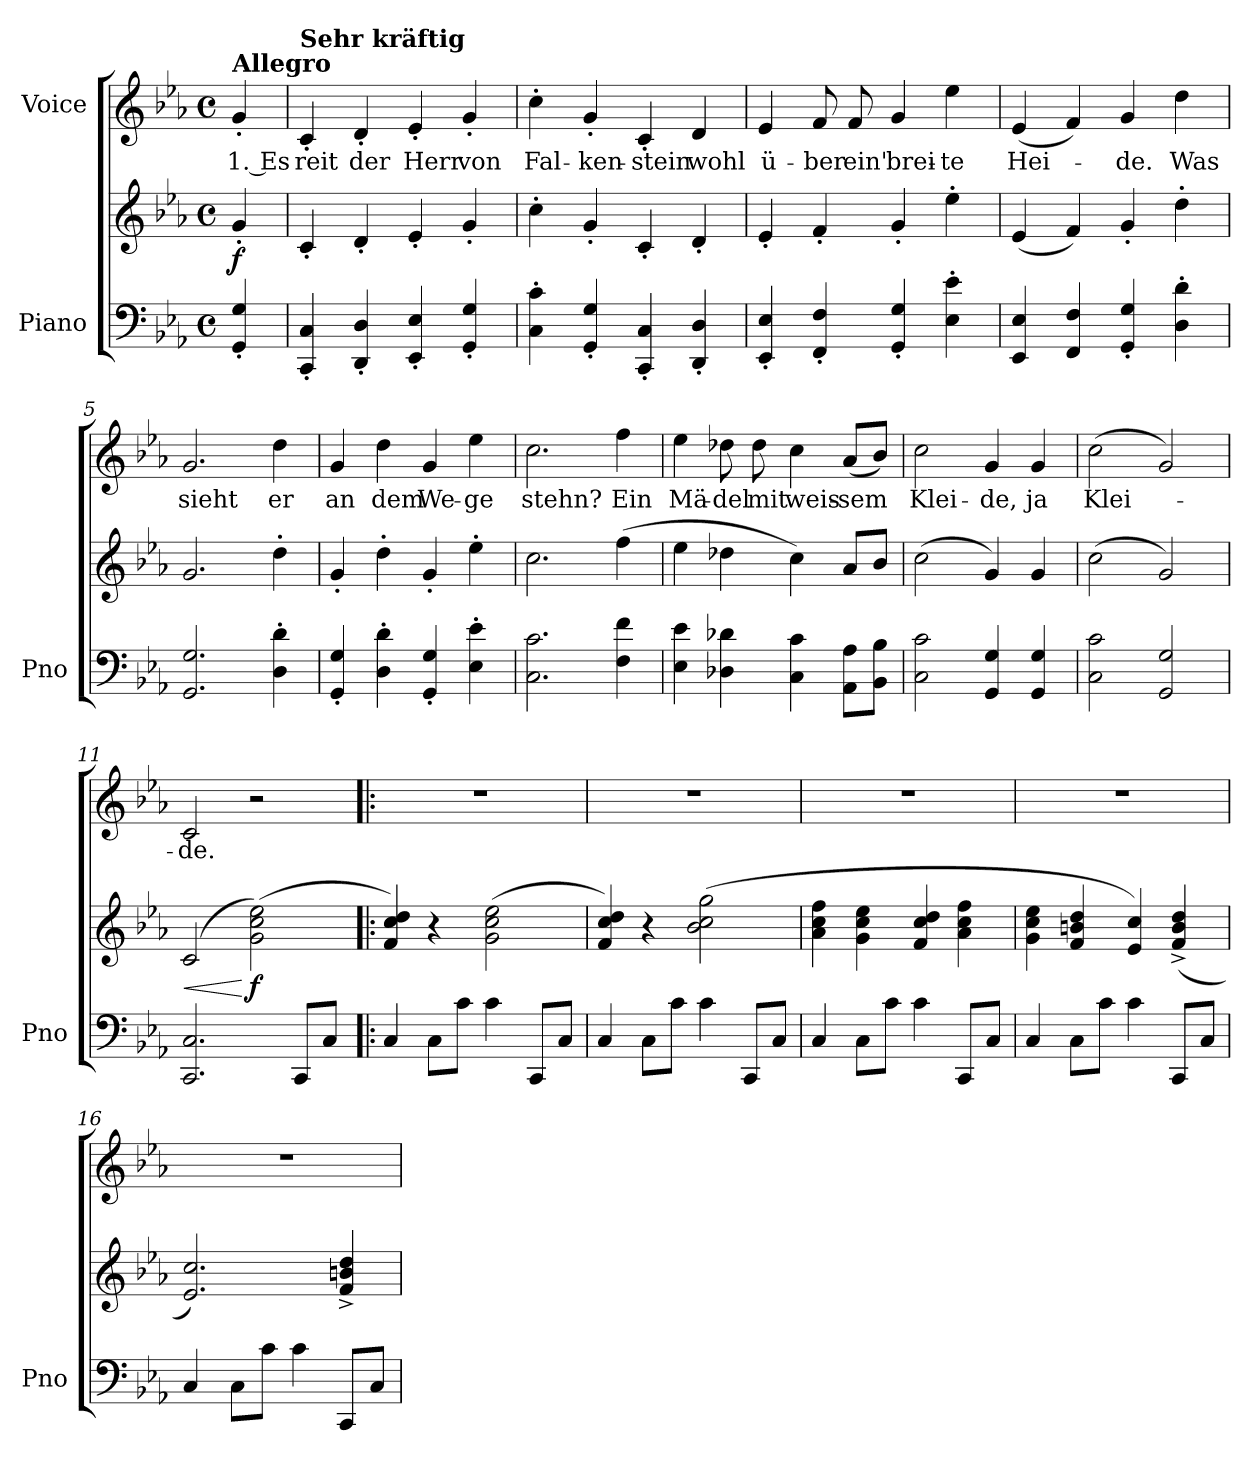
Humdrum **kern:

**kern	**kern	**dynam	**kern	**text
*part2	*part2	*part2	*part1	*part1
*staff3	*staff2	*staff2/3	*staff1	*staff1
*I"Piano	*	*	*I"Voice	*
*I'Pno	*	*	*	*
*clefF4	*clefG2	*	*clefG2	*
*k[b-e-a-]	*k[b-e-a-]	*	*k[b-e-a-]	*
*M4/4	*M4/4	*	*M4/4	*
*met(c)	*met(c)	*	*met(c)	*
=	=	=	=	=
!	!	!	!LO:TX:a:B:t=Allegro	!
!	!	!LO:DY:b	!	!LO:LY:b
4GG/' 4G/'	4g'/	f	4g'/	1. Es
=1	=1	=1	=1	=1
!	!	!	!LO:TX:a:B:t=Sehr kräftig	!
!	!	!	!	!LO:LY:b
4CC/' 4C/'	4c'/	.	4c'/	reit
!	!	!	!	!LO:LY:b
4DD/' 4D/'	4d'/	.	4d'/	der
!	!	!	!	!LO:LY:b
4EE-/' 4E-/'	4e-'/	.	4e-'/	Herr
!	!	!	!	!LO:LY:b
4GG/' 4G/'	4g'/	.	4g'/	von
=2	=2	=2	=2	=2
!	!	!	!	!LO:LY:b
4C\' 4c\'	4cc'\	.	4cc'\	Fal-
!	!	!	!	!LO:LY:b
4GG/' 4G/'	4g'/	.	4g'/	-ken-
!	!	!	!	!LO:LY:b
4CC/' 4C/'	4c'/	.	4c'/	-stein
!	!	!	!	!LO:LY:b
4DD/' 4D/'	4d'/	.	4d/	wohl
=3	=3	=3	=3	=3
!	!	!	!	!LO:LY:b
4EE-/' 4E-/'	4e-'/	.	4e-/	ü-
!	!	!	!	!LO:LY:b
4FF/' 4F/'	4f'/	.	8f/	-ber
!	!	!	!	!LO:LY:b
.	.	.	8f/	ein'
!	!	!	!	!LO:LY:b
4GG/' 4G/'	4g'/	.	4g/	brei-
!	!	!	!	!LO:LY:b
4E-\' 4e-\'	4ee-'\	.	4ee-\	-te
!!LO:LB:g=z
=4	=4	=4	=4	=4
!	!	!	!	!LO:LY:b
4EE-/ 4E-/	(<4e-/	.	(<4e-/	Hei-
4FF/ 4F/	4f/)	.	4f/)	.
!	!	!	!	!LO:LY:b
4GG/' 4G/'	4g'/	.	4g/	-de.
!	!	!	!	!LO:LY:b
4D\' 4d\'	4dd'\	.	4dd\	Was
=5	=5	=5	=5	=5
!	!	!	!	!LO:LY:b
2.GG/ 2.G/	2.g/	.	2.g/	sieht
!	!	!	!	!LO:LY:b
4D\' 4d\'	4dd'\	.	4dd\	er
=6	=6	=6	=6	=6
!	!	!	!	!LO:LY:b
4GG/' 4G/'	4g'/	.	4g/	an
!	!	!	!	!LO:LY:b
4D\' 4d\'	4dd'\	.	4dd\	dem
!	!	!	!	!LO:LY:b
4GG/' 4G/'	4g'/	.	4g/	We-
!	!	!	!	!LO:LY:b
4E-\' 4e-\'	4ee-'\	.	4ee-\	-ge
=7	=7	=7	=7	=7
!	!	!	!	!LO:LY:b
2.C\ 2.c\	2.cc\	.	2.cc\	stehn?
!	!	!	!	!LO:LY:b
4F\ 4f\	(>4ff\	.	4ff\	Ein
=8	=8	=8	=8	=8
!	!	!	!	!LO:LY:b
4E-\ 4e-\	4ee-\	.	4ee-\	Mä-
!	!	!	!	!LO:LY:b
4D-X\ 4d-X\	4dd-X\	.	8dd-X\	-del
!	!	!	!	!LO:LY:b
.	.	.	8dd-\	mit
!	!	!	!	!LO:LY:b
4C\ 4c\	4cc\)	.	4cc\	weis-
!	!	!	!	!LO:LY:b
8AA-\ 8A-\L	8a-/L	.	(<8a-/L	-sem
8BB-\ 8B-\J	8b-/J	.	8b-/J)	.
!!LO:LB:g=z
=9	=9	=9	=9	=9
!	!	!	!	!LO:LY:b
2C\ 2c\	(>2cc\	.	2cc\	Klei-
!	!	!	!	!LO:LY:b
4GG/ 4G/	4g/)	.	4g/	-de,
!	!	!	!	!LO:LY:b
4GG/ 4G/	4g/	.	4g/	ja
=10	=10	=10	=10	=10
!	!	!	!	!LO:LY:b
2C\ 2c\	(>2cc\	.	(>2cc\	Klei-
2GG/ 2G/	2g/)	.	2g/)	.
=11	=11	=11	=11	=11
!	!	!LO:HP:b	!	!LO:LY:b
2.CC/ 2.C/	(>2c/	<	2c/	-de.
!	!	!LO:DY:n=1:b	!	!
.	(>2g\ 2cc\ 2ee-\)	[ f	2r	.
8CC/L	.	.	.	.
8C/J	.	.	.	.
=12!|:	=12!|:	=12!|:	=12!|:	=12!|:
4C/	4f/ 4cc/ 4dd/)	.	1r	.
8C\L	4r	.	.	.
8c\J	.	.	.	.
4c\	(>2g\ 2cc\ 2ee-\	.	.	.
8CC/L	.	.	.	.
8C/J	.	.	.	.
=13	=13	=13	=13	=13
4C/	4f/ 4cc/ 4dd/)	.	1r	.
8C\L	4r	.	.	.
8c\J	.	.	.	.
4c\	(>2b-\ 2cc\ 2gg\	.	.	.
8CC/L	.	.	.	.
8C/J	.	.	.	.
!!LO:PB:g=z
=14	=14	=14	=14	=14
4C/	4a-\ 4cc\ 4ff\	.	1r	.
8C\L	4g\ 4cc\ 4ee-\	.	.	.
8c\J	.	.	.	.
4c\	4f/ 4cc/ 4dd/	.	.	.
8CC/L	4a-\ 4cc\ 4ff\	.	.	.
8C/J	.	.	.	.
=15	=15	=15	=15	=15
4C/	4g\ 4cc\ 4ee-\	.	1r	.
8C\L	4f/ 4bn/ 4dd/	.	.	.
8c\J	.	.	.	.
4c\	4e-/ 4cc/)	.	.	.
8CC/L	(>4f/^ 4b/^ 4dd/^	.	.	.
8C/J	.	.	.	.
=16	=16	=16	=16	=16
4C/	2.e-/ 2.cc/)	.	1r	.
8C\L	.	.	.	.
8c\J	.	.	.	.
4c\	.	.	.	.
8CC/L	4f/^ 4bn/^ 4dd/^	.	.	.
8C/J	.	.	.	.
=	=	=	=	=
*-	*-	*-	*-	*-
